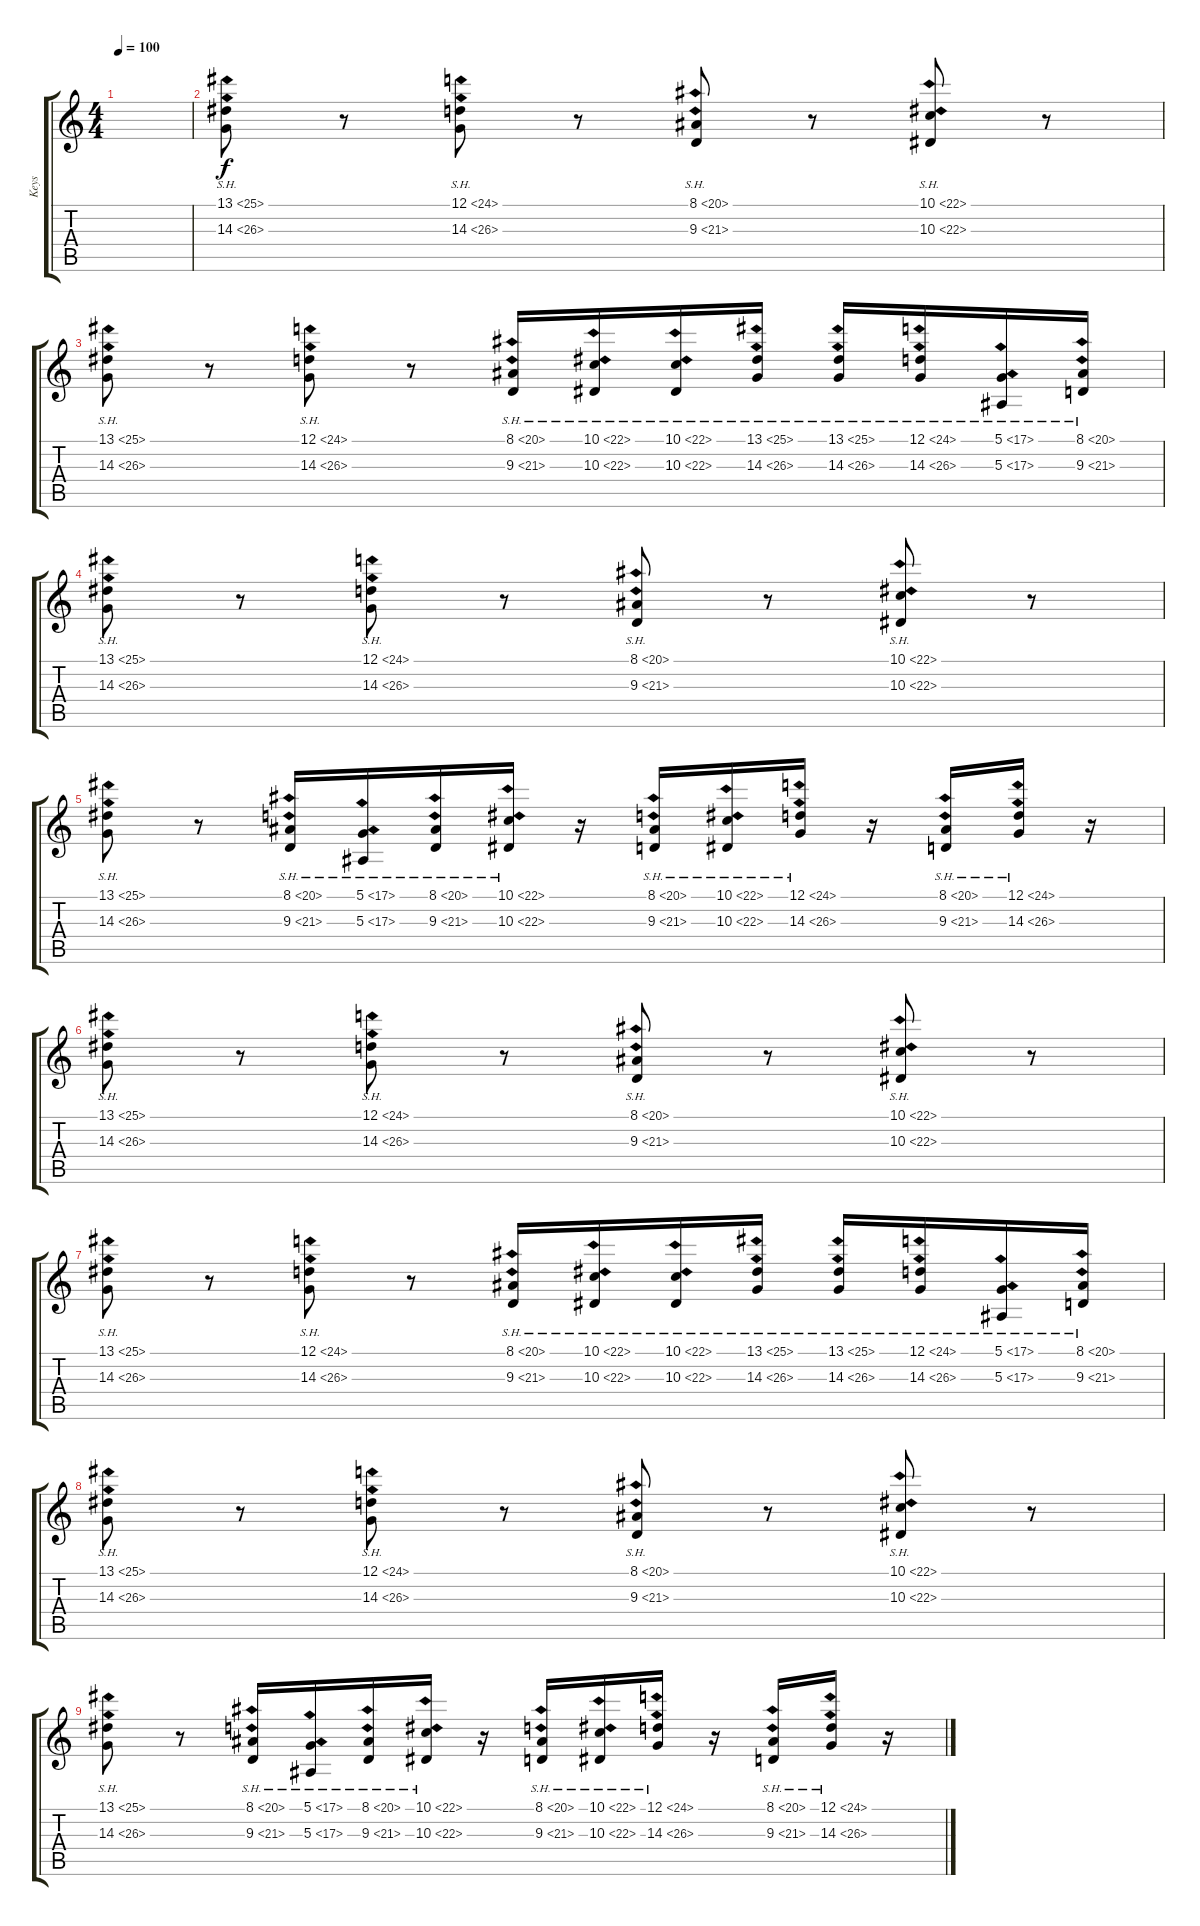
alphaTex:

\track ("Keys" "Keys") {instrument stringensemble1}
\staff {score tabs}
\tuning (D4 A3 F3 C3 G2 C2) {hide}
\ts (4 4)
\tempo 100
\clef g2
\ks c
|
(13.1{sh 12} 14.3{sh 12}).8 r.8 (12.1{sh 12} 14.3{sh 12}).8 r.8 (8.1{sh 12} 9.3{sh 12}).8 r.8 (10.1{sh 12} 10.3{sh 12}).8 r.8 |
(13.1{sh 12} 14.3{sh 12}).8 r.8 (12.1{sh 12} 14.3{sh 12}).8 r.8 (8.1{sh 12} 9.3{sh 12}).16 (10.1{sh 12} 10.3{sh 12}).16 (10.1{sh 12} 10.3{sh 12}).16 (13.1{sh 12} 14.3{sh 12}).16 (13.1{sh 12} 14.3{sh 12}).16 (12.1{sh 12} 14.3{sh 12}).16 (5.1{sh 12} 5.3{sh 12}).16 (8.1{sh 12} 9.3{sh 12}).16 |
(13.1{sh 12} 14.3{sh 12}).8 r.8 (12.1{sh 12} 14.3{sh 12}).8 r.8 (8.1{sh 12} 9.3{sh 12}).8 r.8 (10.1{sh 12} 10.3{sh 12}).8 r.8 |
(13.1{sh 12} 14.3{sh 12}).8 r.8 (8.1{sh 12} 9.3{sh 12}).16 (5.1{sh 12} 5.3{sh 12}).16 (8.1{sh 12} 9.3{sh 12}).16 (10.1{sh 12} 10.3{sh 12}).16 r.16 (8.1{sh 12} 9.3{sh 12}).16 (10.1{sh 12} 10.3{sh 12}).16 (12.1{sh 12} 14.3{sh 12}).16 r.16 (8.1{sh 12} 9.3{sh 12}).16 (12.1{sh 12} 14.3{sh 12}).16 r.16 |
(13.1{sh 12} 14.3{sh 12}).8 r.8 (12.1{sh 12} 14.3{sh 12}).8 r.8 (8.1{sh 12} 9.3{sh 12}).8 r.8 (10.1{sh 12} 10.3{sh 12}).8 r.8 |
(13.1{sh 12} 14.3{sh 12}).8 r.8 (12.1{sh 12} 14.3{sh 12}).8 r.8 (8.1{sh 12} 9.3{sh 12}).16 (10.1{sh 12} 10.3{sh 12}).16 (10.1{sh 12} 10.3{sh 12}).16 (13.1{sh 12} 14.3{sh 12}).16 (13.1{sh 12} 14.3{sh 12}).16 (12.1{sh 12} 14.3{sh 12}).16 (5.1{sh 12} 5.3{sh 12}).16 (8.1{sh 12} 9.3{sh 12}).16 |
(13.1{sh 12} 14.3{sh 12}).8 r.8 (12.1{sh 12} 14.3{sh 12}).8 r.8 (8.1{sh 12} 9.3{sh 12}).8 r.8 (10.1{sh 12} 10.3{sh 12}).8 r.8 |
(13.1{sh 12} 14.3{sh 12}).8 r.8 (8.1{sh 12} 9.3{sh 12}).16 (5.1{sh 12} 5.3{sh 12}).16 (8.1{sh 12} 9.3{sh 12}).16 (10.1{sh 12} 10.3{sh 12}).16 r.16 (8.1{sh 12} 9.3{sh 12}).16 (10.1{sh 12} 10.3{sh 12}).16 (12.1{sh 12} 14.3{sh 12}).16 r.16 (8.1{sh 12} 9.3{sh 12}).16 (12.1{sh 12} 14.3{sh 12}).16 r.16
